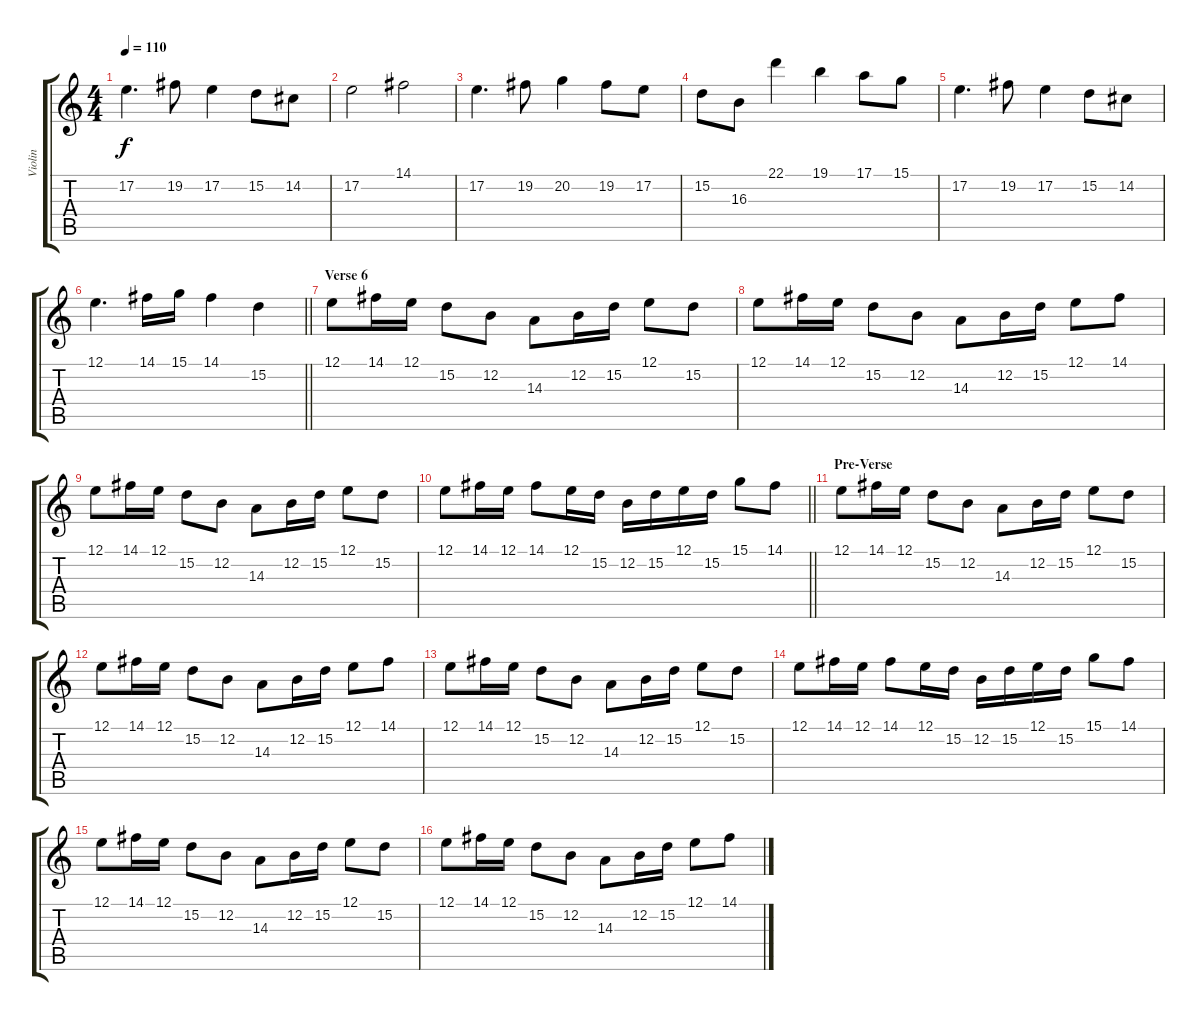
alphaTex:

\track ("Violin" "Violin") {instrument violin}
\staff {score tabs}
\tuning (E4 B3 G3 D3 A2 E2) {hide}
\ts (4 4)
\tempo 110
\clef g2
\ks c
17.2.4{d dy f} 19.2.8 17.2.4 15.2.8 14.2.8 |
17.2.2 14.1.2 |
17.2.4{d} 19.2.8 20.2.4 19.2.8 17.2.8 |
15.2.8 16.3.8 22.1.4 19.1.4 17.1.8 15.1.8 |
17.2.4{d} 19.2.8 17.2.4 15.2.8 14.2.8 |
\barLineRight lightlight
12.1.4{d} 14.1.16 15.1.16 14.1.4 15.2.4 |
\section ("" "Verse 6")
12.1.8 14.1.16 12.1.16 15.2.8 12.2.8 14.3.8 12.2.16 15.2.16 12.1.8 15.2.8 |
12.1.8 14.1.16 12.1.16 15.2.8 12.2.8 14.3.8 12.2.16 15.2.16 12.1.8 14.1.8 |
12.1.8 14.1.16 12.1.16 15.2.8 12.2.8 14.3.8 12.2.16 15.2.16 12.1.8 15.2.8 |
\barLineRight lightlight
12.1.8 14.1.16 12.1.16 14.1.8 12.1.16 15.2.16 12.2.16 15.2.16 12.1.16 15.2.16 15.1.8 14.1.8 |
\section ("" "Pre-Verse")
12.1.8 14.1.16 12.1.16 15.2.8 12.2.8 14.3.8 12.2.16 15.2.16 12.1.8 15.2.8 |
12.1.8 14.1.16 12.1.16 15.2.8 12.2.8 14.3.8 12.2.16 15.2.16 12.1.8 14.1.8 |
12.1.8 14.1.16 12.1.16 15.2.8 12.2.8 14.3.8 12.2.16 15.2.16 12.1.8 15.2.8 |
12.1.8 14.1.16 12.1.16 14.1.8 12.1.16 15.2.16 12.2.16 15.2.16 12.1.16 15.2.16 15.1.8 14.1.8 |
12.1.8 14.1.16 12.1.16 15.2.8 12.2.8 14.3.8 12.2.16 15.2.16 12.1.8 15.2.8 |
12.1.8 14.1.16 12.1.16 15.2.8 12.2.8 14.3.8 12.2.16 15.2.16 12.1.8 14.1.8
